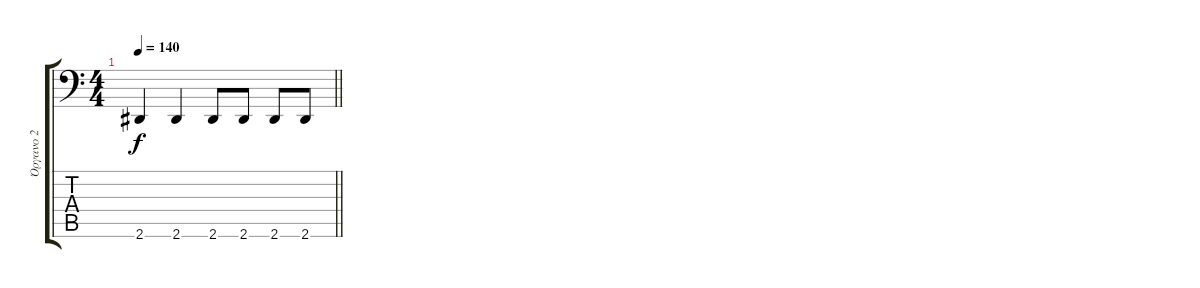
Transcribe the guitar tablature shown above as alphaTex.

\track ("Όργανο 2" "Όργανο 2") {instrument electricbassfinger}
\staff {score tabs}
\tuning (Eb3 Bb2 Gb2 Db2 Ab1 Db1) {hide}
\ts (4 4)
\tempo 140
\clef f4
\barLineRight lightlight
\ks c
2.6.4{dy f} 2.6.4 2.6.8 2.6.8 2.6.8 2.6.8
